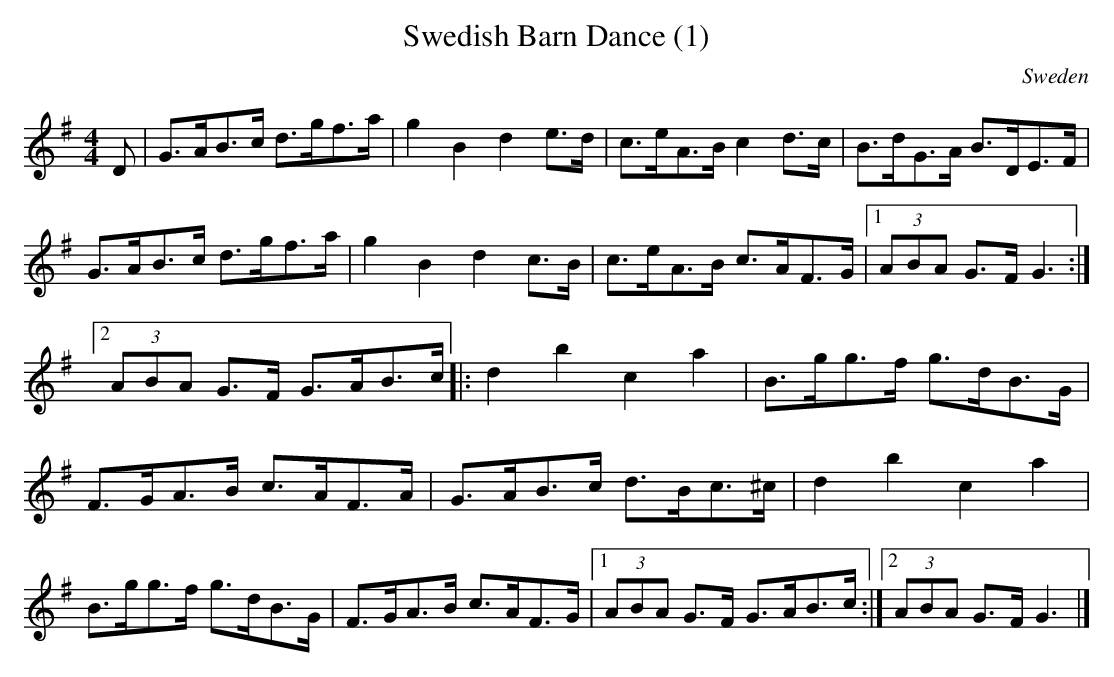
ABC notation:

X:1
T:Swedish Barn Dance (1)
M:4/4
O:Sweden
O:England
K:G major
D| G>AB>c d>gf>a | g2B2 d2e>d | \
c>eA>B c2d>c | B>dG>A B>DE>F |\
G>AB>c d>gf>a | g2B2 d2c>B | c>eA>B c>AF>G \
|1 (3ABA G>F G3 :|2 (3ABA G>F G>AB>c |:\
d2b2c2a2 | B>gg>f g>dB>G |\
F>GA>B c>AF>A | G>AB>c d>Bc>^c |\
d2b2c2a2 | B>gg>f g>dB>G | F>GA>B c>AF>G \
|1 (3ABA G>F G>AB>c :|2 (3ABA G>F G3|]
